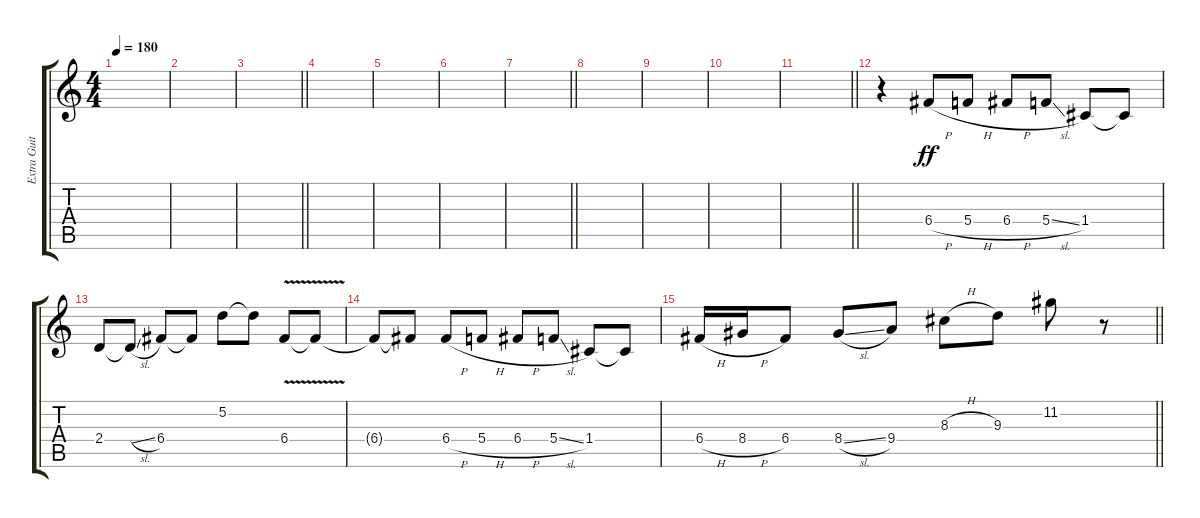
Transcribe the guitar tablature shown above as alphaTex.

\track ("Extra Guitar 2" "Extra Guit") {instrument overdrivenguitar}
\staff {score tabs}
\tuning (D4 A3 F3 C3 G2 C2) {hide}
\ts (4 4)
\tempo 180
\clef g2
\ks c
|
|
\barLineRight lightlight
|
|
|
|
\barLineRight lightlight
|
|
|
|
\barLineRight lightlight
|
r.4{volume 14 instrument overdrivenguitar} 6.4{h}.8{dy ff} 5.4{h}.8 6.4{h}.8 5.4{sl}.8 1.4.8 1.4{t}.8 |
2.4.8 2.4{sl t}.8 6.4.8 6.4{t}.8 5.2.8 5.2{t}.8 6.4{v}.8 6.4{t}.8 |
6.4{t}.8 6.4{t}.8 6.4{h}.8 5.4{h}.8 6.4{h}.8 5.4{sl}.8 1.4.8 1.4{t}.8 |
\barLineRight lightlight
6.4{h}.16 8.4{h}.16 6.4.8 8.4{sl}.8 9.4.8 8.3{h}.8 9.3.8 11.2.8 r.8
